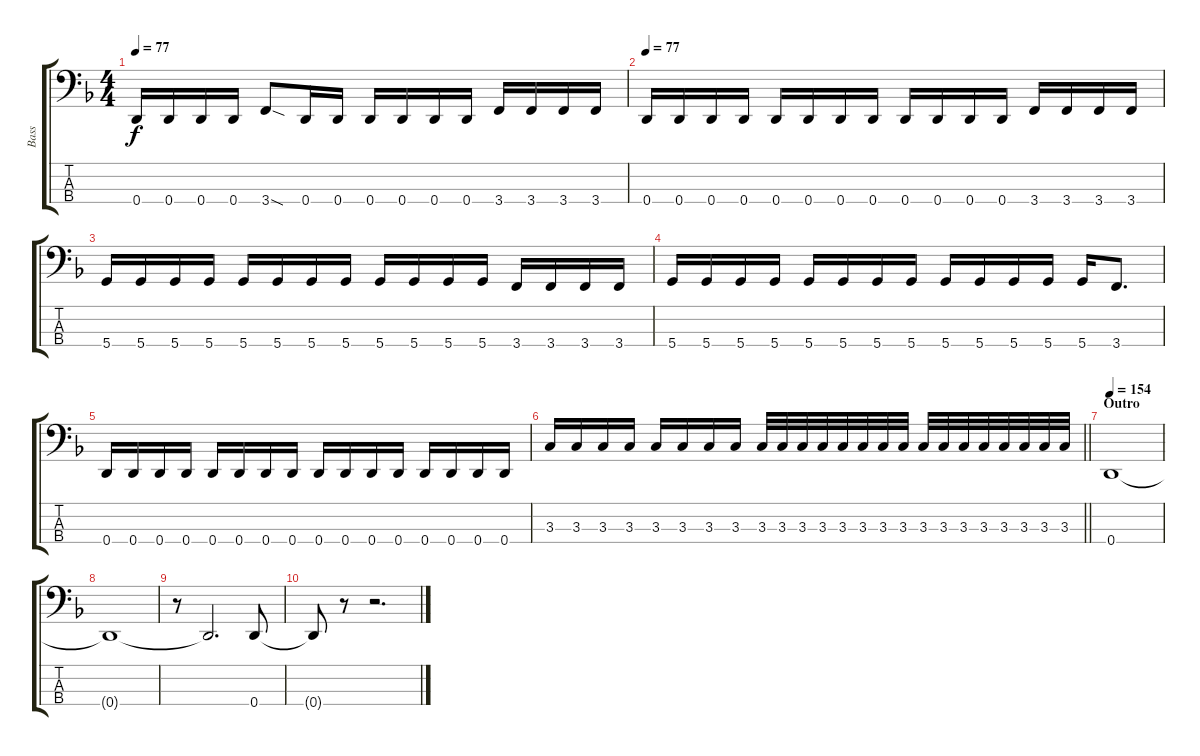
\track ("Bass" "Bass") {instrument electricbasspick}
\staff {score tabs}
\tuning (G2 D2 A1 D1) {hide}
\ts (4 4)
\tempo 77
\clef f4
\ks f
0.4.16{dy f} 0.4.16 0.4.16 0.4.16 3.4{sod}.8 0.4.16 0.4.16 0.4.16 0.4.16 0.4.16 0.4.16 3.4.16 3.4.16 3.4.16 3.4.16 |
\tempo 77
0.4.16 0.4.16 0.4.16 0.4.16 0.4.16 0.4.16 0.4.16 0.4.16 0.4.16 0.4.16 0.4.16 0.4.16 3.4.16 3.4.16 3.4.16 3.4.16 |
5.4.16 5.4.16 5.4.16 5.4.16 5.4.16 5.4.16 5.4.16 5.4.16 5.4.16 5.4.16 5.4.16 5.4.16 3.4.16 3.4.16 3.4.16 3.4.16 |
5.4.16 5.4.16 5.4.16 5.4.16 5.4.16 5.4.16 5.4.16 5.4.16 5.4.16 5.4.16 5.4.16 5.4.16 5.4.16 3.4.8{d} |
0.4.16 0.4.16 0.4.16 0.4.16 0.4.16 0.4.16 0.4.16 0.4.16 0.4.16 0.4.16 0.4.16 0.4.16 0.4.16 0.4.16 0.4.16 0.4.16 |
\barLineRight lightlight
3.3.16 3.3.16 3.3.16 3.3.16 3.3.16 3.3.16 3.3.16 3.3.16 3.3.32 3.3.32 3.3.32 3.3.32 3.3.32 3.3.32 3.3.32 3.3.32 3.3.32 3.3.32 3.3.32 3.3.32 3.3.32 3.3.32 3.3.32 3.3.32 |
\section ("" "Outro")
\tempo 154
0.4.1 |
0.4{t}.1 |
r.8 0.4{t}.2{d} 0.4.8 |
0.4{t}.8 r.8 r.2{d}
